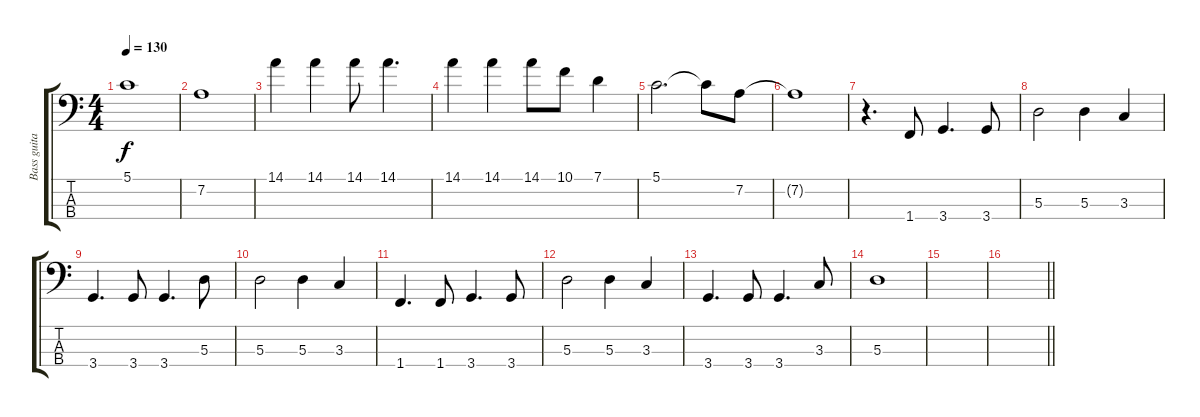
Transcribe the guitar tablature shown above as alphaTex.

\track ("Bass guitar" "Bass guita") {instrument electricguitarclean}
\staff {score tabs}
\tuning (G2 D2 A1 E1) {hide}
\ts (4 4)
\tempo 130
\clef f4
\ks c
5.1.1{dy f} |
7.2.1 |
14.1.4 14.1.4 14.1.8 14.1.4{d} |
14.1.4 14.1.4 14.1.8 10.1.8 7.1.4 |
5.1.2{d} 5.1{t}.8 7.2.8 |
7.2{t}.1 |
r.4{d} 1.4.8 3.4.4{d} 3.4.8 |
5.3.2 5.3.4 3.3.4 |
3.4.4{d} 3.4.8 3.4.4{d} 5.3.8 |
5.3.2 5.3.4 3.3.4 |
1.4.4{d} 1.4.8 3.4.4{d} 3.4.8 |
5.3.2 5.3.4 3.3.4 |
3.4.4{d} 3.4.8 3.4.4{d} 3.3.8 |
5.3.1 |
|
\barLineRight lightlight
